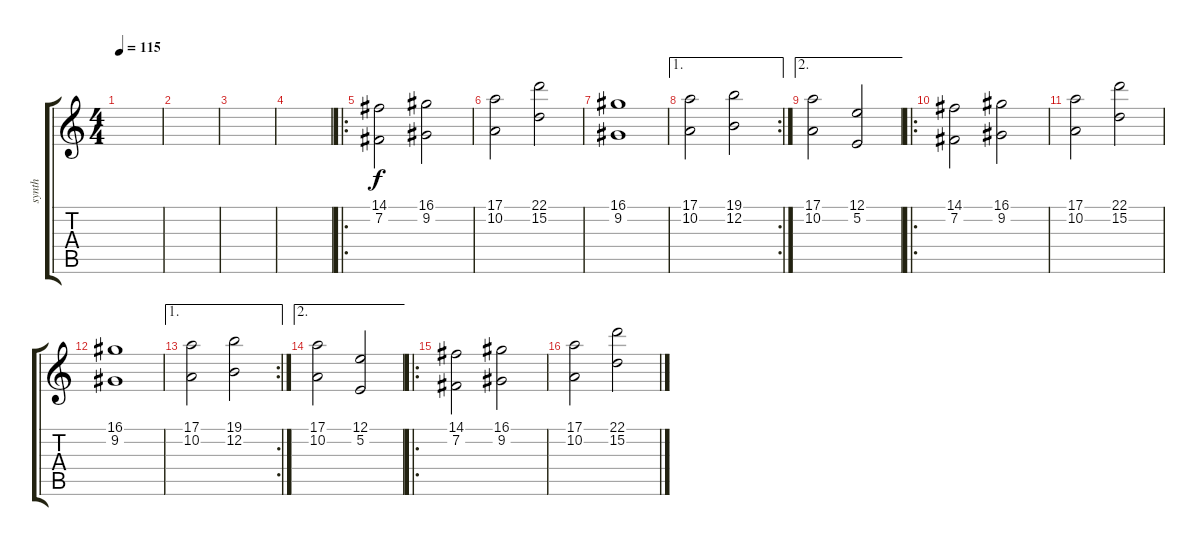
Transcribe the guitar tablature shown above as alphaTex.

\track ("synth" "synth") {instrument stringensemble1}
\staff {score tabs}
\tuning (E4 B3 G3 D3 A2 E2) {hide}
\ts (4 4)
\tempo 115
\clef g2
\ks c
|
|
|
|
\ro
(14.1 7.2).2{volume 10} (16.1 9.2).2 |
(17.1 10.2).2 (22.1 15.2).2 |
(16.1 9.2).1 |
\ae 1
\rc 2
(17.1 10.2).2 (19.1 12.2).2 |
\ae 2
(17.1 10.2).2 (12.1 5.2).2 |
\ro
(14.1 7.2).2{volume 10} (16.1 9.2).2 |
(17.1 10.2).2 (22.1 15.2).2 |
(16.1 9.2).1 |
\ae 1
\rc 2
(17.1 10.2).2 (19.1 12.2).2 |
\ae 2
(17.1 10.2).2 (12.1 5.2).2 |
\ro
(14.1 7.2).2{volume 10} (16.1 9.2).2 |
(17.1 10.2).2 (22.1 15.2).2
